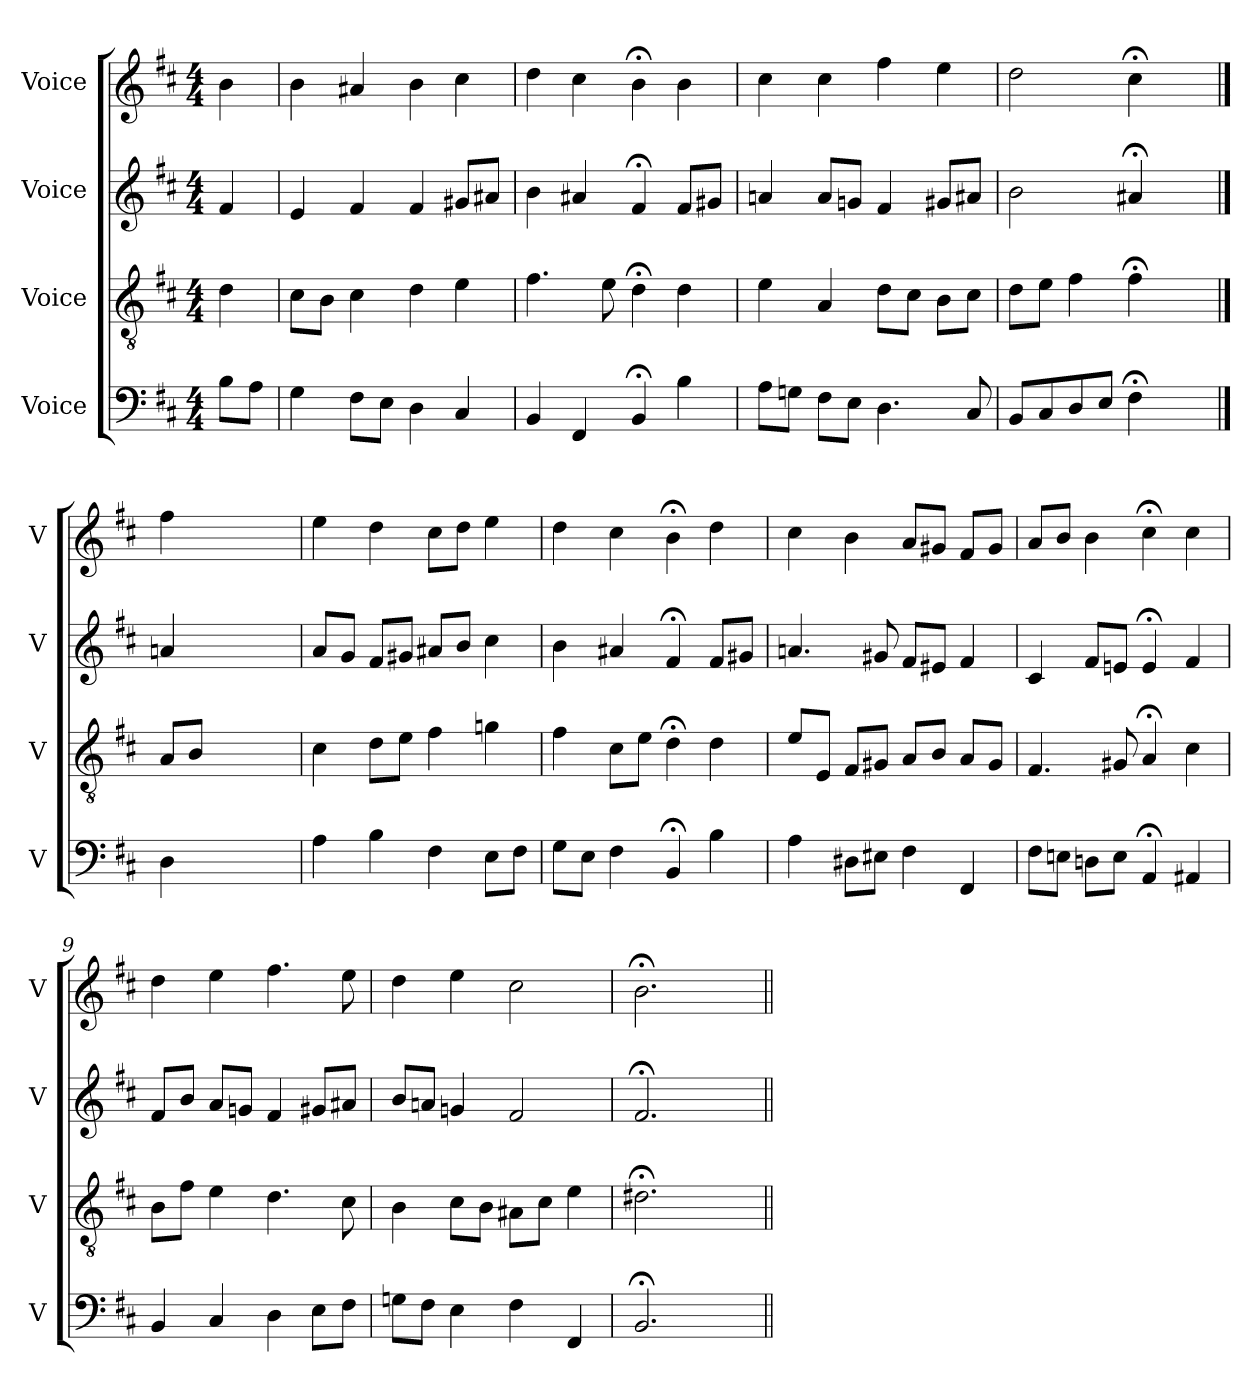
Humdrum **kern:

**kern	**kern	**kern	**kern
*part4	*part3	*part2	*part1
*staff4	*staff3	*staff2	*staff1
*I"Voice	*I"Voice	*I"Voice	*I"Voice
*I'V	*I'V	*I'V	*I'V
*clefF4	*clefGv2	*clefG2	*clefG2
*k[f#c#]	*k[f#c#]	*k[f#c#]	*k[f#c#]
*M4/4	*M4/4	*M4/4	*M4/4
*MM100	*MM100	*MM100	*MM100
=	=	=	=
8B\L	4d\	4f#/	4b\
8A\J	.	.	.
=1	=1	=1	=1
4G\	8c#\L	4e/	4b\
.	8B\J	.	.
8F#\L	4c#\	4f#/	4a#X/
8E\J	.	.	.
4D\	4d\	4f#/	4b\
4C#/	4e\	8g#X/L	4cc#\
.	.	8a#X/J	.
=2	=2	=2	=2
4BB/	4.f#\	4b\	4dd\
4FF#/	.	4a#X/	4cc#\
.	8e\	.	.
4BB;/	4d;\	4f#;/	4b;\
4B\	4d\	8f#/L	4b\
.	.	8g#X/J	.
=3	=3	=3	=3
8A\L	4e\	4an/	4cc#\
8Gn\J	.	.	.
8F#\L	4A/	8a/L	4cc#\
8E\J	.	8gn/J	.
4.D\	8d\L	4f#/	4ff#\
.	8c#\J	.	.
.	8B\L	8g#X/L	4ee\
8C#/	8c#\J	8a#X/J	.
=4	=4	=4	=4
8BB/L	8d\L	2b\	2dd\
8C#/	8e\J	.	.
8D/	4f#\	.	.
8E/J	.	.	.
4F#;\	4f#;\	4a#X;/	4cc#;\
4ryy	4ryy	4ryy	4ryy
!!LO:LB:g=z
==	==	==	==
4D\	8A/L	4an/	4ff#\
.	8B/J	.	.
2.ryy	2.ryy	2.ryy	2.ryy
=5	=5	=5	=5
4A\	4c#\	8a/L	4ee\
.	.	8g/J	.
4B\	8d\L	8f#/L	4dd\
.	8e\J	8g#X/J	.
4F#\	4f#\	8a#X/L	8cc#\L
.	.	8b/J	8dd\J
8E\L	4gn\	4cc#\	4ee\
8F#\J	.	.	.
=6	=6	=6	=6
8G\L	4f#\	4b\	4dd\
8E\J	.	.	.
4F#\	8c#\L	4a#X/	4cc#\
.	8e\J	.	.
4BB;/	4d;\	4f#;/	4b;\
4B\	4d\	8f#/L	4dd\
.	.	8g#X/J	.
=7	=7	=7	=7
4A\	8e/L	4.an/	4cc#\
.	8E/J	.	.
8D#X\L	8F#/L	.	4b\
8E#X\J	8G#X/J	8g#X/	.
4F#\	8A/L	8f#/L	8a/L
.	8B/J	8e#X/J	8g#X/J
4FF#/	8A/L	4f#/	8f#/L
.	8G#/J	.	8g#/J
!!LO:LB:g=z
=8	=8	=8	=8
8F#\L	4.F#/	4c#/	8a/L
8En\J	.	.	8b/J
8Dn\L	.	8f#/L	4b\
8E\J	8G#X/	8en/J	.
4AA;/	4A;/	4e;/	4cc#;\
4AA#X/	4c#\	4f#/	4cc#\
=9	=9	=9	=9
4BB/	8B\L	8f#/L	4dd\
.	8f#\J	8b/J	.
4C#/	4e\	8a/L	4ee\
.	.	8gn/J	.
4D\	4.d\	4f#/	4.ff#\
8E\L	.	8g#X/L	.
8F#\J	8c#\	8a#X/J	8ee\
=10	=10	=10	=10
8Gn\L	4B\	8b/L	4dd\
8F#\J	.	8an/J	.
4E\	8c#\L	4gn/	4ee\
.	8B\J	.	.
4F#\	8A#X\L	2f#/	2cc#\
.	8c#\J	.	.
4FF#/	4e\	.	.
=11	=11	=11	=11
2.BB;/	2.d#X;\	2.f#;/	2.b;\
4ryy	4ryy	4ryy	4ryy
=||	=||	=||	=||
*-	*-	*-	*-
